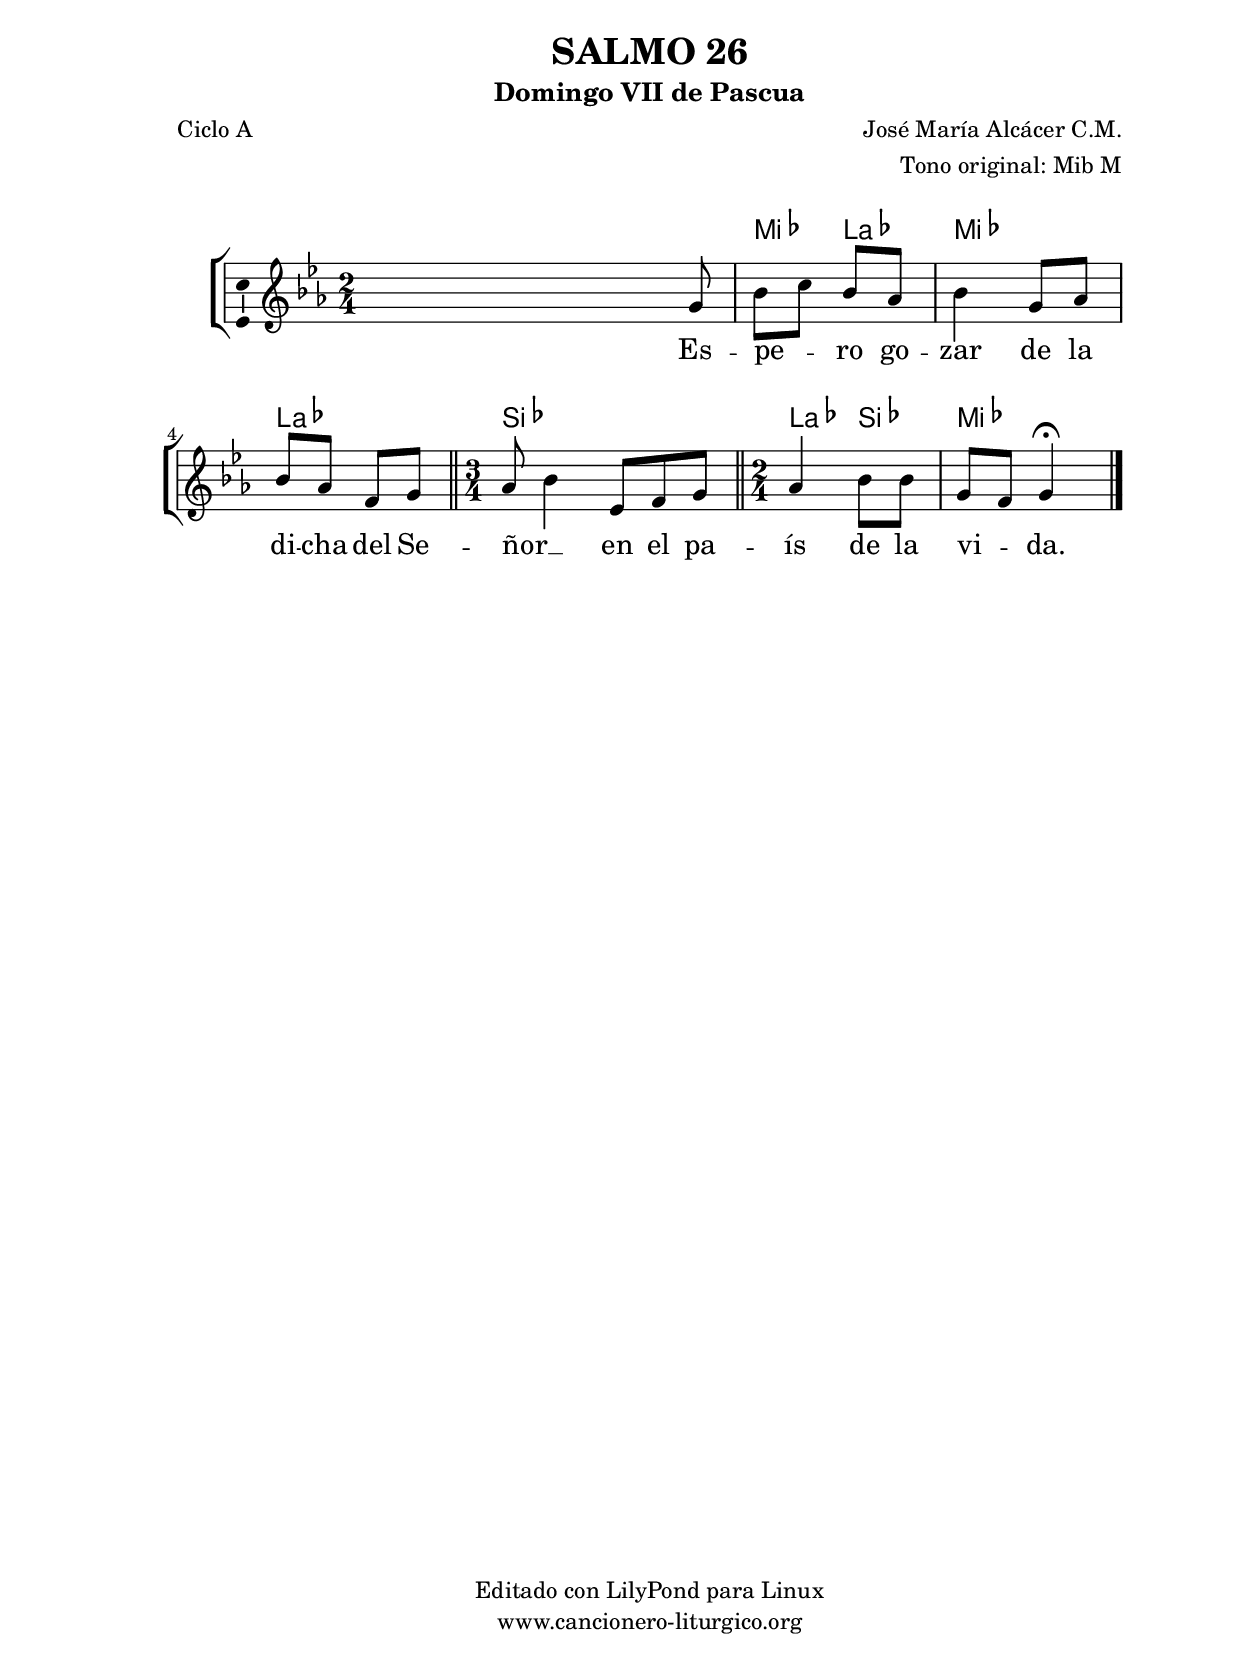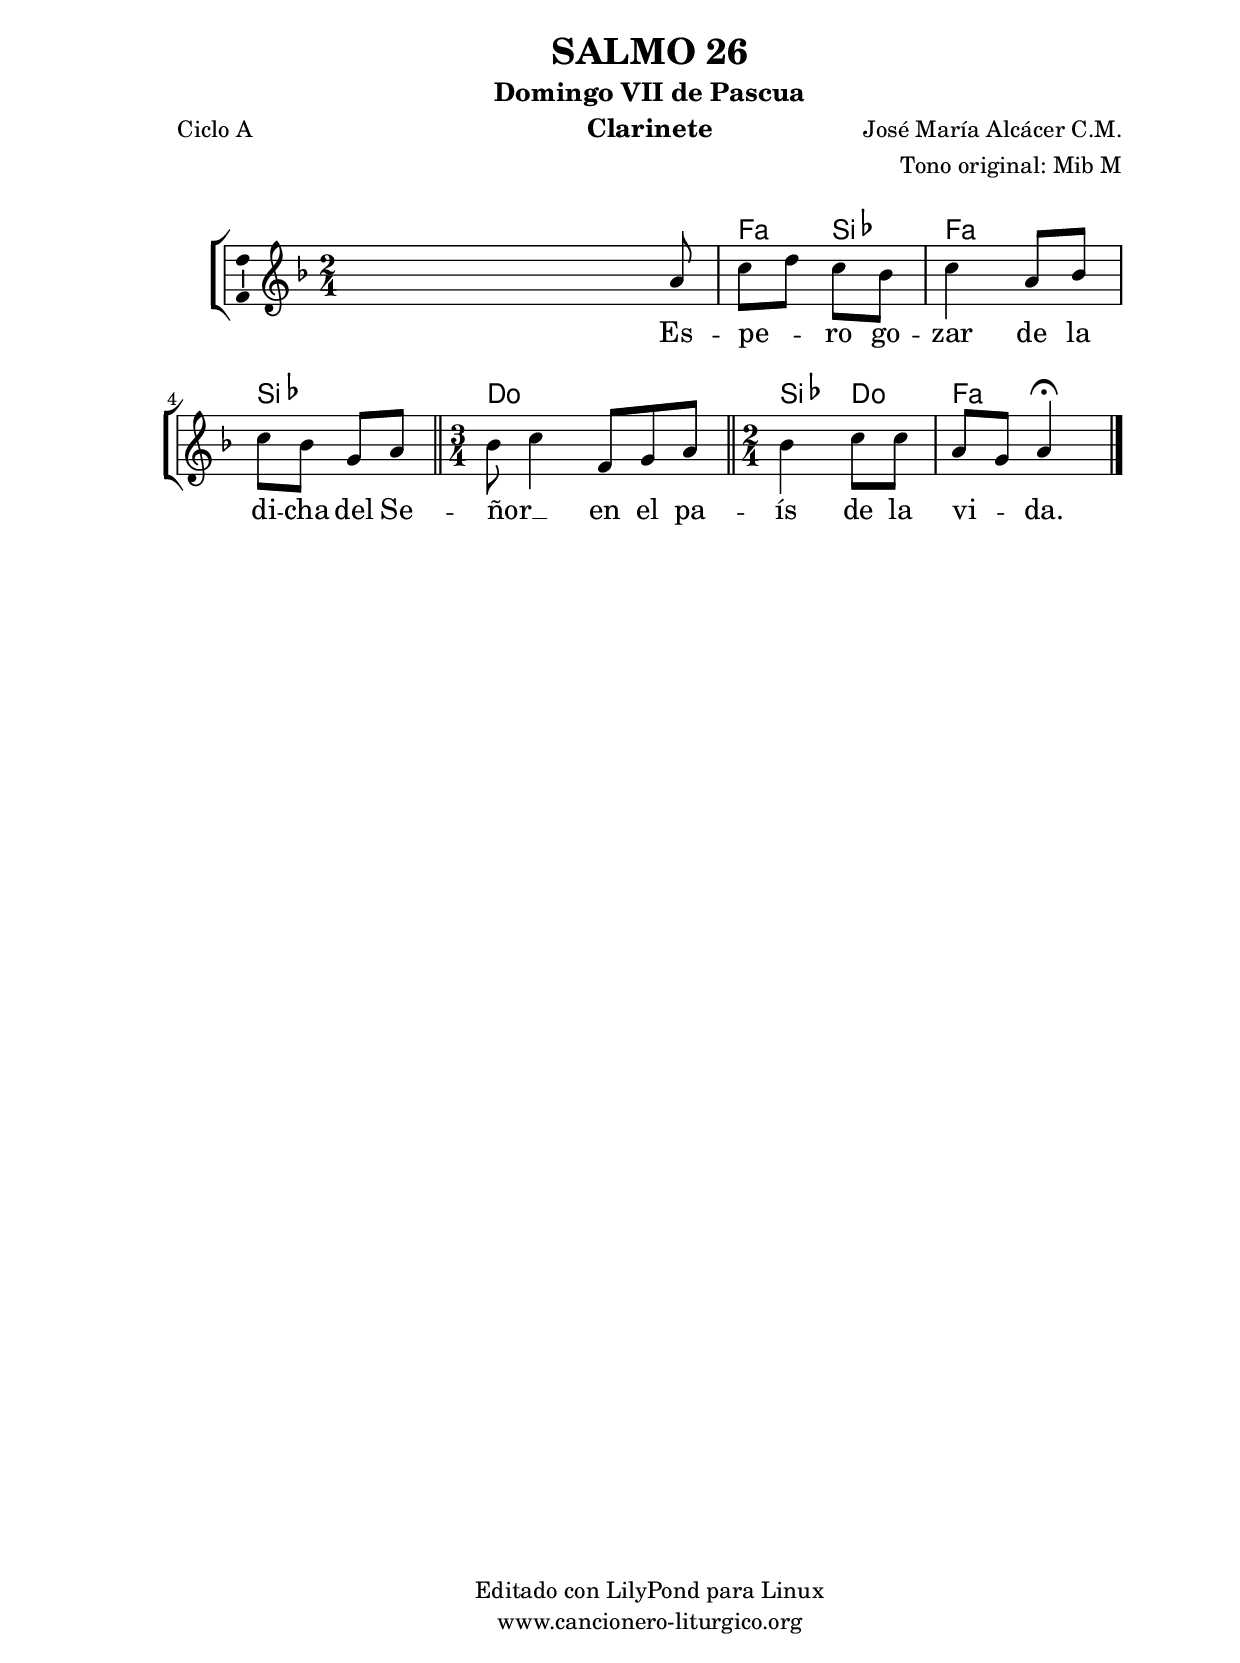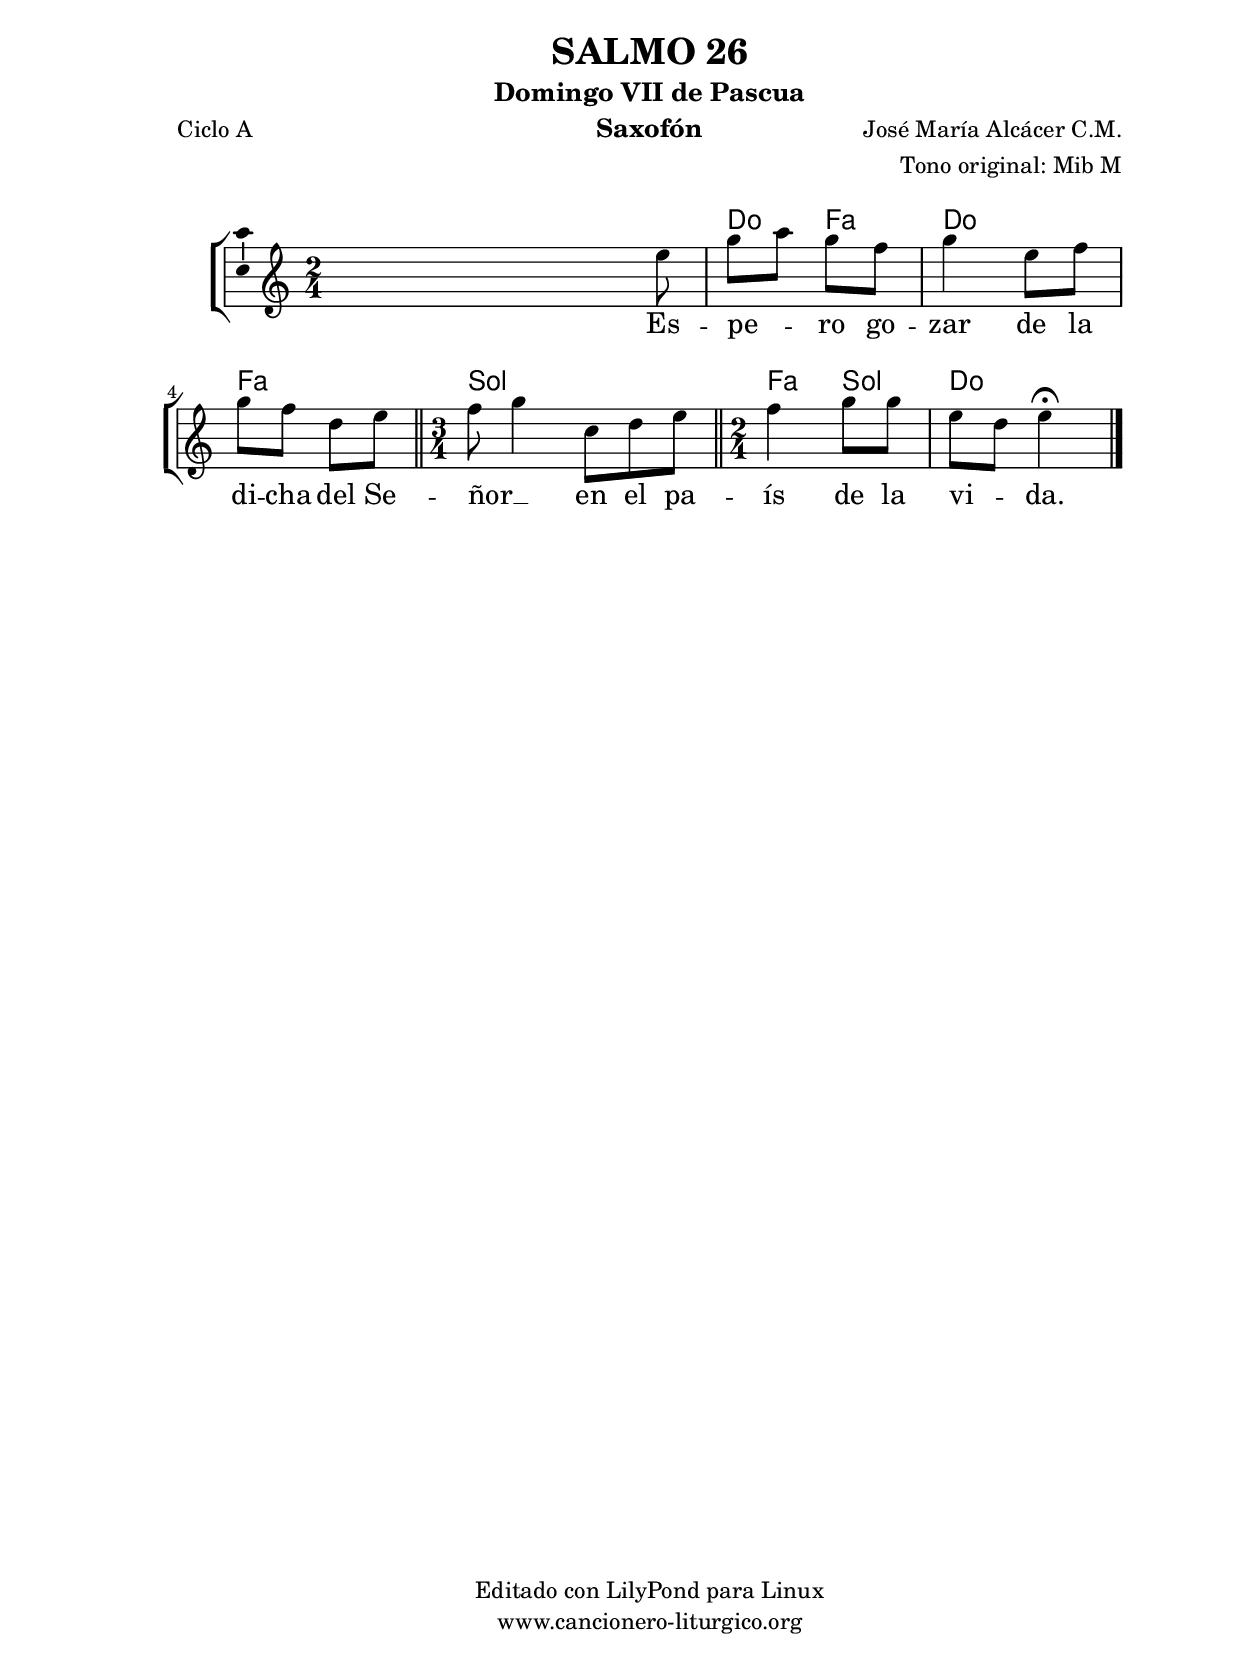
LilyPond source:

%
%para convertir .midi en .wav:
%timidity filename.midi -Ow -o finename.wav
%
%
%Para convertir de .wav a .mp3:
%lame -h -m j filename.wav
%
%
%para escuchar el midi:
%timidity nombrefichero.midi
%


%versión de lilypond para la que se ha escrito esta partitura:
\version "2.16.0"

	%Tamaño papel
	#(set-default-paper-size "a4")
	%Tamaño partitura
	#(set-global-staff-size 20)
	%No responde al pulsar sobre una nota
	#(ly:set-option 'point-and-click #f)

%parámetros del encabezamiento:
\header {
	title = "SALMO 26"
	subtitle = "Domingo VII de Pascua"
	composer = "José María Alcácer C.M."
	poet = "Ciclo A"
	meter = ""
	arranger = "Tono original: Mib M"
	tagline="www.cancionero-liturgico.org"
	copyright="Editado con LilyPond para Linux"
	}

%parámetros asociados al papel:
\paper  {
	oddHeaderMarkup = \markup {\fill-line { \on-the-fly #not-first-page \fromproperty #'header:title \on-the-fly #not-first-page \fromproperty #'header:composer }}
	evenHeaderMarkup = \markup {\fill-line { \fromproperty #'header:composer \fromproperty #'header:title }}
	#(set-paper-size "a4")
	print-page-number = ##f
	first-page-number = 1
	print-first-page-number = ##f
%	head-separation = 3.0 \cm
	top-margin = 2.0 \cm
	bottom-margin = 0.5\cm
%%%	bottom-margin = -1.0\cm
	left-margin = 3.0 \cm
	line-width = 16.0 \cm 
	indent = 8\mm
	interscoreline = 2.\mm
	between-system-space = 15\mm
%	para que las partituras no llenen la hoja:
	ragged-bottom = ##t
%	idem para la última hoja:
	ragged-last-bottom = ##f
%	para que las partituras llenen el ancho del papel:
	ragged-last = ##f
	after-title-space = 2.5 \cm
%page-count=1
%system-count=8

	%Flexible Vertical Spacing
%	markup-markup-spacing =
%	#'((basic-distance . 15) (minimum-distance . 15) (padding . 3))
	markup-system-spacing =
	#'((basic-distance . 15) (minimum-distance . 15) (padding . 3))
	system-system-spacing =
	#'((basic-distance . 15) (minimum-distance . 15) (padding . 3))
	score-system-spacing =
	#'((basic-distance . 15) (minimum-distance . 15) (padding . 5))
%	top-system-spacing = % header
%	#'((basic-distance . 8) (minimum-distance . 0) (padding . 3))
%	top-markup-spacing =
%	#'((basic-distance . 20) (minimum-distance . 20) (padding . 3))
	last-bottom-spacing = % footer
	#'((basic-distance . 5) (minimum-distance . 5) (padding . 3))
%	score-markup-spacing =
%	#'((basic-distance . 16) (minimum-distance . 13) (padding . 3))

	}


%parámetros que afectan a toda la partitura:
global =  {
	%clave de sol (G):
	\clef G
	%armadura:
%	\transpose g a
	\key ees \major
	\tempo 4=72
	\set Score.tempoHideNote = ##t
	}


acordes = {
	\italianChords
	\chordmode {
%	\transpose g a
{
s2 ees4 aes ees2 aes bes2. aes4 bes ees2

	}
	}
}


melodia = 
{
%	\transpose g a
	\relative c''{

\time 2/4
s4 s8 g8
bes c bes aes
bes4 g8 aes
bes8 aes f g
\bar "||"
\time 3/4
aes8 bes4 ees,8 f g
\bar "||"
\time 2/4
aes4 bes8 bes
g8 f g4 \fermata

	\bar "|."
	}
	}


texto = \lyricmode {
Es -- pe -- _ ro go -- zar de la di -- cha del Se -- ñor __ _
en el pa -- ís de la vi -- _ da.
	}


acordesStaff = \context ChordNames = acordesStaff <<
	\set chordChanges = ##t
	\acordes
	>>


vozStaff = \context Voice = vozStaff
\with {\consists "Ambitus_engraver"}
<<
%	\set Staff.instrumentName = ""
%	\set Staff.shortInstrumentName = ""
%	\set Staff.midiInstrument = #"clarinet"
%	\set Staff.midiInstrument = #"cello"
%	\set Staff.midiInstrument = #"flute"
	\set Staff.midiInstrument = #"electric guitar (jazz)"
%	\set Staff.midiInstrument = #"english horn"
%	\set Staff.midiInstrument = #"violin"
%	\set Staff.midiInstrument = #"glockenspiel"
	\set Staff.midiMinimumVolume = #0.7
	\set Staff.midiMaximumVolume = #0.9
	\global
	\melodia
	>>


textoStaff = \context Lyrics = textoStaff <<
	\lyricsto vozStaff \texto
	>>

\book {
	\score {
		\context ChoirStaff {
			\override StaffGroup.SystemStartBracket #'collapse-height = #1
			\override Score.SystemStartBar #'collapse-height = #1
			<<
			\acordesStaff
			\vozStaff
			\textoStaff
			>>
			}
		\layout {
	    		\context {
				\Lyrics
				\override LyricText #'font-size = #2
				}
	   		 \context {
				\Score
				%fontSize = #3
				\override StaffSymbol #'staff-space = #(magstep +3)
				%\override Beam #'thickness = #0.55
				%\override SpacingSpanner #'spacing-increment = #1.0
				%\override Slur #'height-limit = #1.5
				}
			}
		}
	\score {
		\unfoldRepeats
		\context ChoirStaff {
			<<
			\acordesStaff
			\vozStaff
			>>
			}
		\midi {
	  		\context {
	  			\Score
				tempoWholesPerMinute = #(ly:make-moment 70 4)
				}
			}
		}
	}

%Partitura para clarinete
#(define output-suffix "C")
\book {
	\header{
		instrument = "Clarinete"
		}
	\score {
		\context ChoirStaff {
			\override StaffGroup.SystemStartBracket #'collapse-height = #1
			\override Score.SystemStartBar #'collapse-height = #1
\transpose c d
			<<
			\acordesStaff
			\vozStaff
			\textoStaff
			>>
			}
		\layout {
	    		\context {
				\Lyrics
				\override LyricText #'font-size = #2
				}
	   		 \context {
				\Score
				\override StaffSymbol #'staff-space = #(magstep +3)
				}
			}
		}
	}

%Partitura para saxofón
#(define output-suffix "S")
\book {
	\header{
		instrument = "Saxofón"
		}
	\score {
		\context ChoirStaff {
			\override StaffGroup.SystemStartBracket #'collapse-height = #1
			\override Score.SystemStartBar #'collapse-height = #1
\transpose c a
			<<
			\acordesStaff
			\vozStaff
			\textoStaff
			>>
			}
		\layout {
	    		\context {
				\Lyrics
				\override LyricText #'font-size = #2
				}
	   		 \context {
				\Score
				\override StaffSymbol #'staff-space = #(magstep +3)
				}
			}
		}
	}

